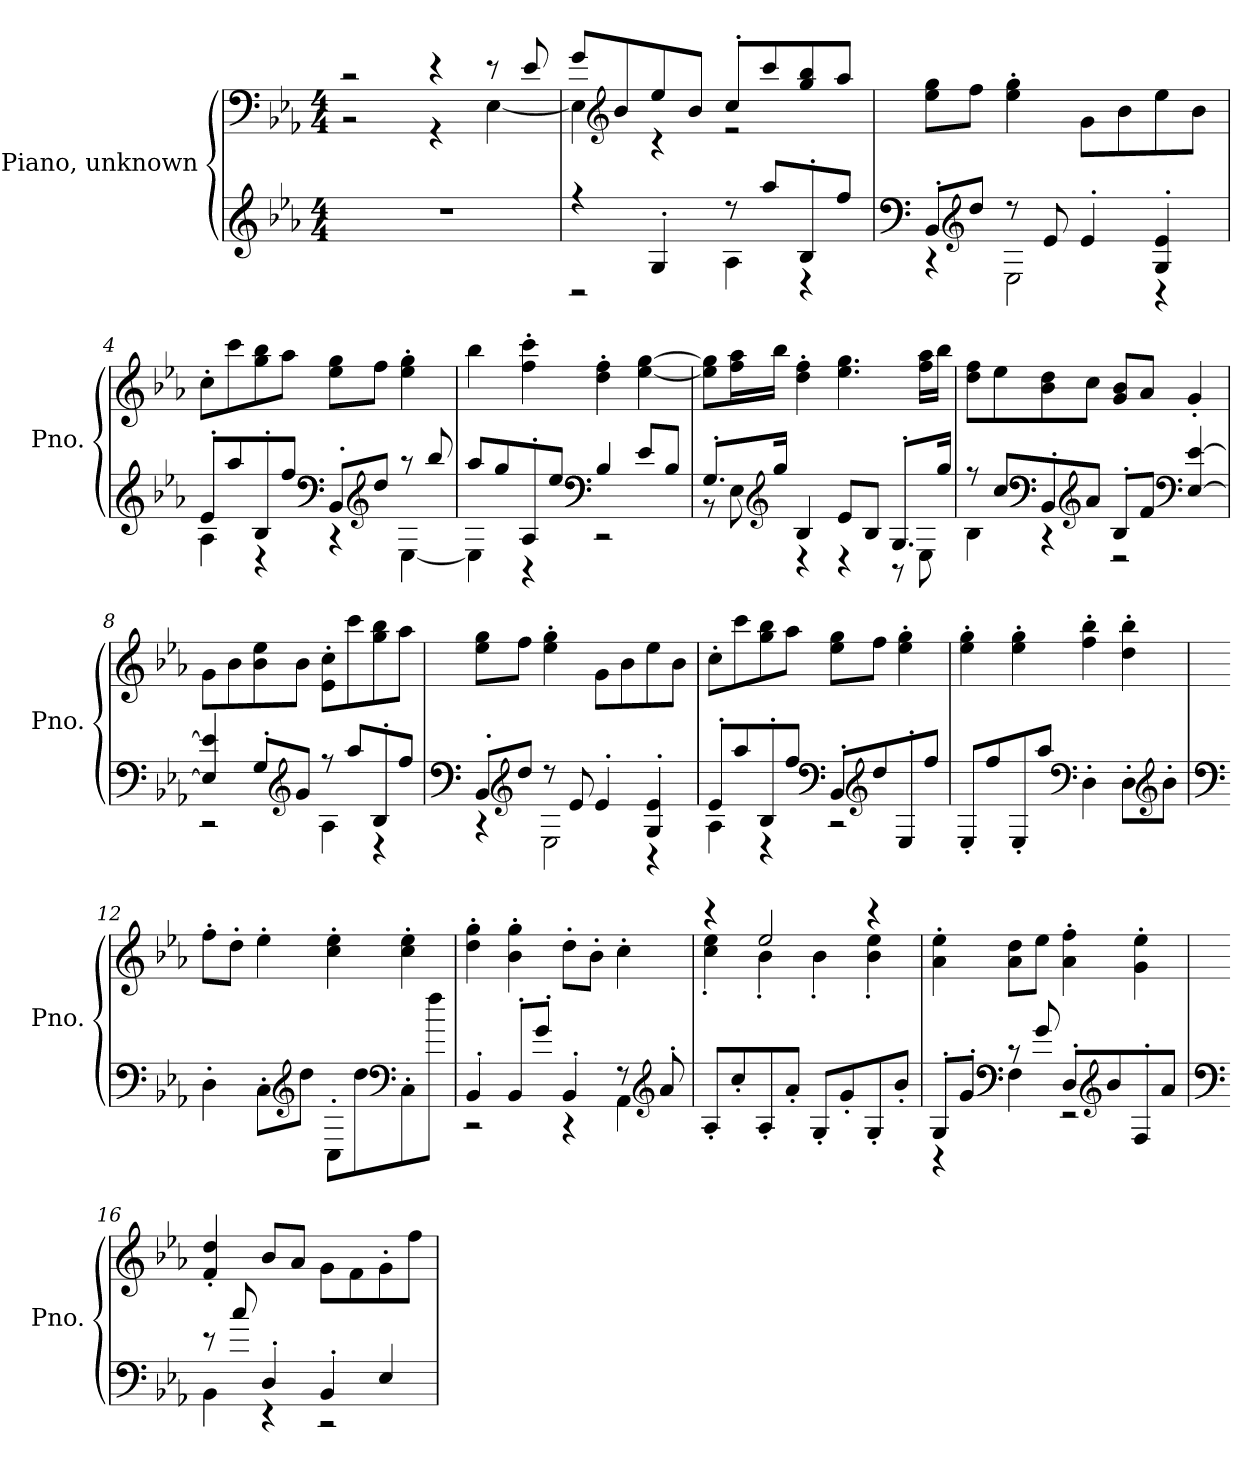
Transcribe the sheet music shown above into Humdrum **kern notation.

**kern	**kern
*part1	*part1
*staff2	*staff1
*I"Piano, unknown	*
*I'Pno.	*
*clefG2	*clefF4
*k[b-e-a-]	*k[b-e-a-]
*M4/4	*M4/4
*MM120	*MM120
=1	=1
*	*^
1r	2r	2r
.	4r	4r
.	8r	[4E-\
.	8e-/	.
=2	=2	=2
*^	*	*
4r	2r	8g/L	4E-\]
*	*	*clefG2	*
.	.	8b-/	.
4G'/	.	8ee-/	4r
.	.	8b-/J	.
8r	4A-\	8cc'/L	2r
8aa-/L	.	8ccc/	.
8B-'/	4r	8gg/ 8bb-/	.
8ff/J	.	8aa-/J	.
*	*	*v	*v
=3	=3	=3
*clefF4	*	*
8BB-'/L	4r	8ee-\ 8gg\L
*clefG2	*	*
8dd/J	.	8ff\J
8r	2E-\	4ee-\' 4gg\'
8e-/	.	.
4e-'/	.	8g\L
.	.	8b-\
4G/' 4e-/'	4r	8ee-\
.	.	8b-\J
=4	=4	=4
8e-'/L	4A-\	8cc'\L
8aa-/	.	8ccc\
8B-'/	4r	8gg\ 8bb-\
8ff/J	.	8aa-\J
*clefF4	*	*
8BB-'/L	4r	8ee-\ 8gg\L
*clefG2	*	*
8dd/J	.	8ff\J
8r	[4E-\	4ee-\' 4gg\'
8bb-/	.	.
!!LO:LB:g=z
=5	=5	=5
8aa-/L	4E-\]	4bb-\
8gg/	.	.
8A-'/	4r	4ff\' 4ccc\'
8ee-/J	.	.
*clefF4	*	*
4B-/	2r	4dd\' 4ff\'
8e-/L	.	[4ee-\ [4gg\
8B-/J	.	.
=6	=6	=6
8.G'/L	8r	8ee-\] 8gg\]L
.	8E-\	16ff\ 16aa-\L
*clefG2	*	*
16gg/Jk	.	16bb-\JJ
4B-/	4r	4dd\' 4ff\'
8e-/L	4r	4.ee-\ 4.gg\
8B-/J	.	.
8.G'/L	8r	.
.	8E-\	16ff\ 16aa-\LL
16gg/Jk	.	16bb-\JJ
=7	=7	=7
8r	4B-\	8dd\ 8ff\L
8cc/L	.	8ee-\
*clefF4	*	*
8BB-'/	4r	8b-\ 8dd\
*clefG2	*	*
8a-/J	.	8cc\J
8B-'/L	2r	8g/ 8b-/L
8f/J	.	8a-/J
*clefF4	*	*
[4E-/ [4e-/	.	4g'/
!!LO:LB:g=z
=8	=8	=8
4E-/] 4e-/]	2r	8g\L
.	.	8b-\
8G'/L	.	8b-\ 8ee-\
*clefG2	*	*
8g/J	.	8b-\J
8r	4A-\	8e-\' 8cc\'L
8aa-/L	.	8ccc\
8B-'/	4r	8gg\ 8bb-\
8ff/J	.	8aa-\J
=9	=9	=9
*clefF4	*	*
8BB-'/L	4r	8ee-\ 8gg\L
*clefG2	*	*
8dd/J	.	8ff\J
8r	2E-\	4ee-\' 4gg\'
8e-/	.	.
4e-'/	.	8g\L
.	.	8b-\
4G/' 4e-/'	4r	8ee-\
.	.	8b-\J
=10	=10	=10
8e-'/L	4A-\	8cc'\L
8aa-/	.	8ccc\
8B-'/	4r	8gg\ 8bb-\
8ff/J	.	8aa-\J
*clefF4	*	*
8BB-'/L	2r	8ee-\ 8gg\L
*clefG2	*	*
8dd/	.	8ff\J
8E-'/	.	4ee-\' 4gg\'
8ff/J	.	.
*v	*v	*
!!LO:LB:g=z
=11	=11
8E-'/L	4ee-\' 4gg\'
8ff/	.
8E-'/	4ee-\' 4gg\'
8aa-/J	.
*clefF4	*
4D'\	4ff\' 4bb-\'
8D'\L	4dd\' 4bb-\'
*clefG2	*
8b-'\J	.
=12	=12
*clefF4	*
4D'\	8ff'\L
.	8dd'\J
8C'\L	4ee-'\
*clefG2	*
8dd\J	.
8C'\L	4cc\' 4ee-\'
8dd\	.
*clefF4	*
8C'\	4cc\' 4ee-\'
8ff\J	.
=13	=13
*^	*
4BB-'/	2r	4dd\' 4gg\'
8BB-'/L	.	4b-\' 4gg\'
8g'/J	.	.
4BB-'/	4r	8dd'\L
.	.	8b-'\J
8r	4AA-\	4cc'\
*clefG2	*	*
8a-'/	.	.
*v	*v	*
=14	=14
*	*^
8A-'/L	4r	4cc\' 4ee-\'
8cc'/	.	.
8A-'/	2ee-/	4b-'\
8a-'/J	.	.
8G'/L	.	4b-'\
8g'/	.	.
8G'/	4r	4b-\' 4ee-\'
8b-'/J	.	.
*	*v	*v
!!LO:LB:g=z
=15	=15
*^	*
8G'/L	4r	4a-\' 4ee-\'
8g'/J	.	.
*clefF4	*	*
8r	4F\	8a-\ 8dd\L
8g/	.	8ee-\J
8D'/L	2r	4a-\' 4ff\'
*clefG2	*	*
8b-/	.	.
8F'/	.	4g\' 4ee-\'
8a-/J	.	.
=16	=16	=16
*clefF4	*	*
8r	4BB-\	4f/' 4dd/'
8cc/	.	.
4D'/	4r	8b-/L
.	.	8a-/J
4BB-'/	2r	8g\L
.	.	8f\
4E-/	.	8g'\
.	.	8ff\J
*v	*v	*
=	=
*-	*-
